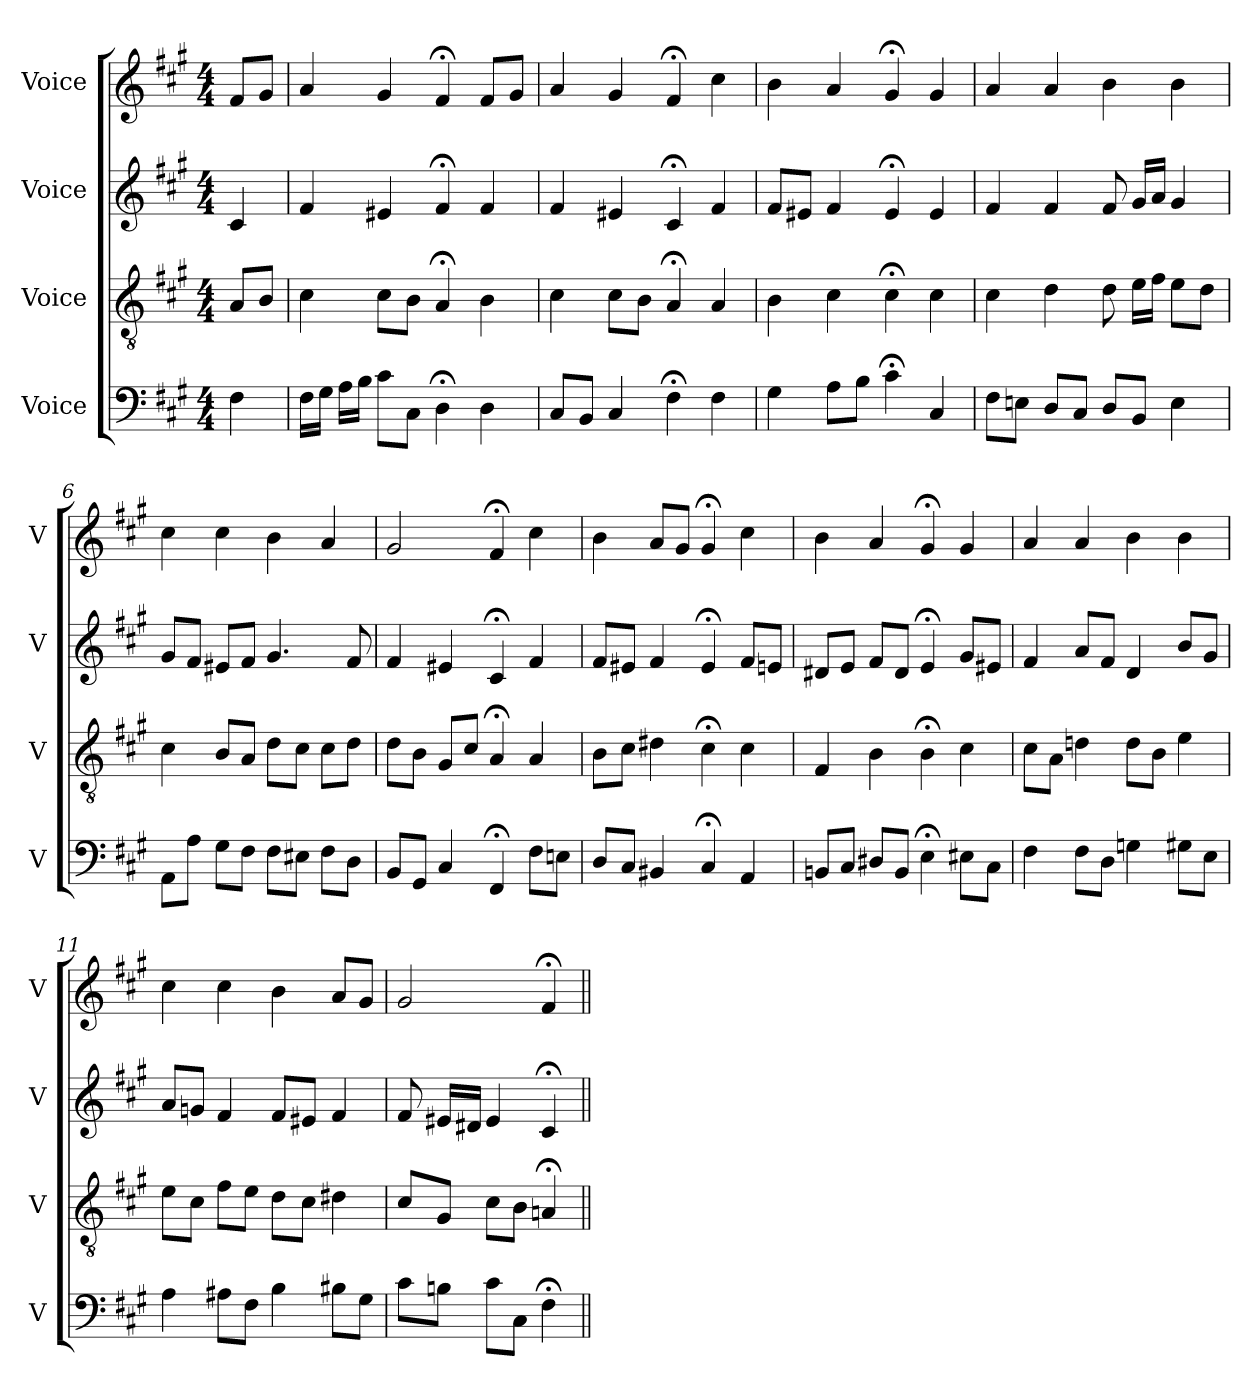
**kern	**kern	**kern	**kern
*part4	*part3	*part2	*part1
*staff4	*staff3	*staff2	*staff1
*I"Voice	*I"Voice	*I"Voice	*I"Voice
*I'V	*I'V	*I'V	*I'V
*clefF4	*clefGv2	*clefG2	*clefG2
*k[f#c#g#]	*k[f#c#g#]	*k[f#c#g#]	*k[f#c#g#]
*M4/4	*M4/4	*M4/4	*M4/4
*MM100	*MM100	*MM100	*MM100
=1	=1	=1	=1
4F#\	8A/L	4c#/	8f#/L
.	8B/J	.	8g#/J
=2	=2	=2	=2
16F#\LL	4c#\	4f#/	4a/
16G#\JJ	.	.	.
16A\LL	.	.	.
16B\JJ	.	.	.
8c#\L	8c#\L	4e#X/	4g#/
8C#\J	8B\J	.	.
4D;\	4A;/	4f#;/	4f#;/
4D\	4B\	4f#/	8f#/L
.	.	.	8g#/J
=3	=3	=3	=3
8C#/L	4c#\	4f#/	4a/
8BB/J	.	.	.
4C#/	8c#\L	4e#X/	4g#/
.	8B\J	.	.
4F#;\	4A;/	4c#;/	4f#;/
4F#\	4A/	4f#/	4cc#\
=4	=4	=4	=4
4G#\	4B\	8f#/L	4b\
.	.	8e#X/J	.
8A\L	4c#\	4f#/	4a/
8B\J	.	.	.
4c#;\	4c#;\	4e#;/	4g#;/
4C#/	4c#\	4e#/	4g#/
=5	=5	=5	=5
8F#\L	4c#\	4f#/	4a/
8En\J	.	.	.
8D/L	4d\	4f#/	4a/
8C#/J	.	.	.
8D/L	8d\	8f#/	4b\
8BB/J	16e\LL	16g#/LL	.
.	16f#\JJ	16a/JJ	.
4E\	8e\L	4g#/	4b\
.	8d\J	.	.
!!LO:LB:g=z
=6	=6	=6	=6
8AA\L	4c#\	8g#/L	4cc#\
8A\J	.	8f#/J	.
8G#\L	8B/L	8e#X/L	4cc#\
8F#\J	8A/J	8f#/J	.
8F#\L	8d\L	4.g#/	4b\
8E#X\J	8c#\J	.	.
8F#\L	8c#\L	.	4a/
8D\J	8d\J	8f#/	.
=7	=7	=7	=7
8BB/L	8d\L	4f#/	2g#/
8GG#/J	8B\J	.	.
4C#/	8G#/L	4e#X/	.
.	8c#/J	.	.
4FF#;/	4A;/	4c#;/	4f#;/
8F#\L	4A/	4f#/	4cc#\
8En\J	.	.	.
=8	=8	=8	=8
8D/L	8B\L	8f#/L	4b\
8C#/J	8c#\J	8e#X/J	.
4BB#X/	4d#X\	4f#/	8a/L
.	.	.	8g#/J
4C#;/	4c#;\	4e#;/	4g#;/
4AA/	4c#\	8f#/L	4cc#\
.	.	8en/J	.
=9	=9	=9	=9
8BBn/L	4F#/	8d#X/L	4b\
8C#/J	.	8e/J	.
8D#X/L	4B\	8f#/L	4a/
8BB/J	.	8d#/J	.
4E;\	4B;\	4e;/	4g#;/
8E#X\L	4c#\	8g#/L	4g#/
8C#\J	.	8e#X/J	.
!!LO:PB:g=z
=10	=10	=10	=10
4F#\	8c#\L	4f#/	4a/
.	8A\J	.	.
8F#\L	4dn\	8a/L	4a/
8D\J	.	8f#/J	.
4Gn\	8d\L	4d/	4b\
.	8B\J	.	.
8G#X\L	4e\	8b/L	4b\
8E\J	.	8g#/J	.
=11	=11	=11	=11
4A\	8e\L	8a/L	4cc#\
.	8c#\J	8gn/J	.
8A#X\L	8f#\L	4f#/	4cc#\
8F#\J	8e\J	.	.
4B\	8d\L	8f#/L	4b\
.	8c#\J	8e#X/J	.
8B#X\L	4d#X\	4f#/	8a/L
8G#\J	.	.	8g#/J
=12	=12	=12	=12
8c#\L	8c#/L	8f#/	2g#/
8Bn\J	8G#/J	16e#X/LL	.
.	.	16d#X/JJ	.
8c#\L	8c#\L	4e#/	.
8C#\J	8B\J	.	.
4F#;\	4An;/	4c#;/	4f#;/
=||	=||	=||	=||
*-	*-	*-	*-
